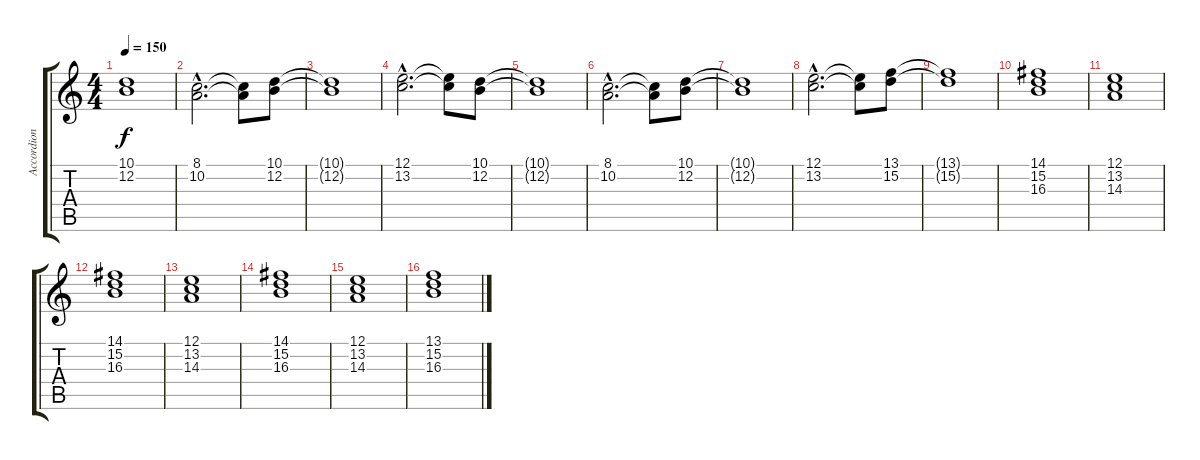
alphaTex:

\track ("Accordion" "Accordion") {instrument accordion}
\staff {score tabs}
\tuning (E4 B3 G3 D3 A2 E2) {hide}
\ts (4 4)
\tempo 150
\clef g2
\ks c
(10.1{t} 12.2{t}).1{dy f} |
(8.1{hac} 10.2{hac}).2{d} (8.1{t} 10.2{t}).8 (10.1 12.2).8 |
(10.1{t} 12.2{t}).1 |
(12.1{hac} 13.2{hac}).2{d} (12.1{t} 13.2{t}).8 (10.1 12.2).8 |
(10.1{t} 12.2{t}).1 |
(8.1{hac} 10.2{hac}).2{d} (8.1{t} 10.2{t}).8 (10.1 12.2).8 |
(10.1{t} 12.2{t}).1 |
(12.1{hac} 13.2{hac}).2{d} (12.1{t} 13.2{t}).8 (13.1 15.2).8 |
(13.1{t} 15.2{t}).1 |
(14.1 15.2 16.3).1 |
(12.1 13.2 14.3).1 |
(14.1 15.2 16.3).1 |
(12.1 13.2 14.3).1 |
(14.1 15.2 16.3).1 |
(12.1 13.2 14.3).1 |
(13.1 15.2 16.3).1
